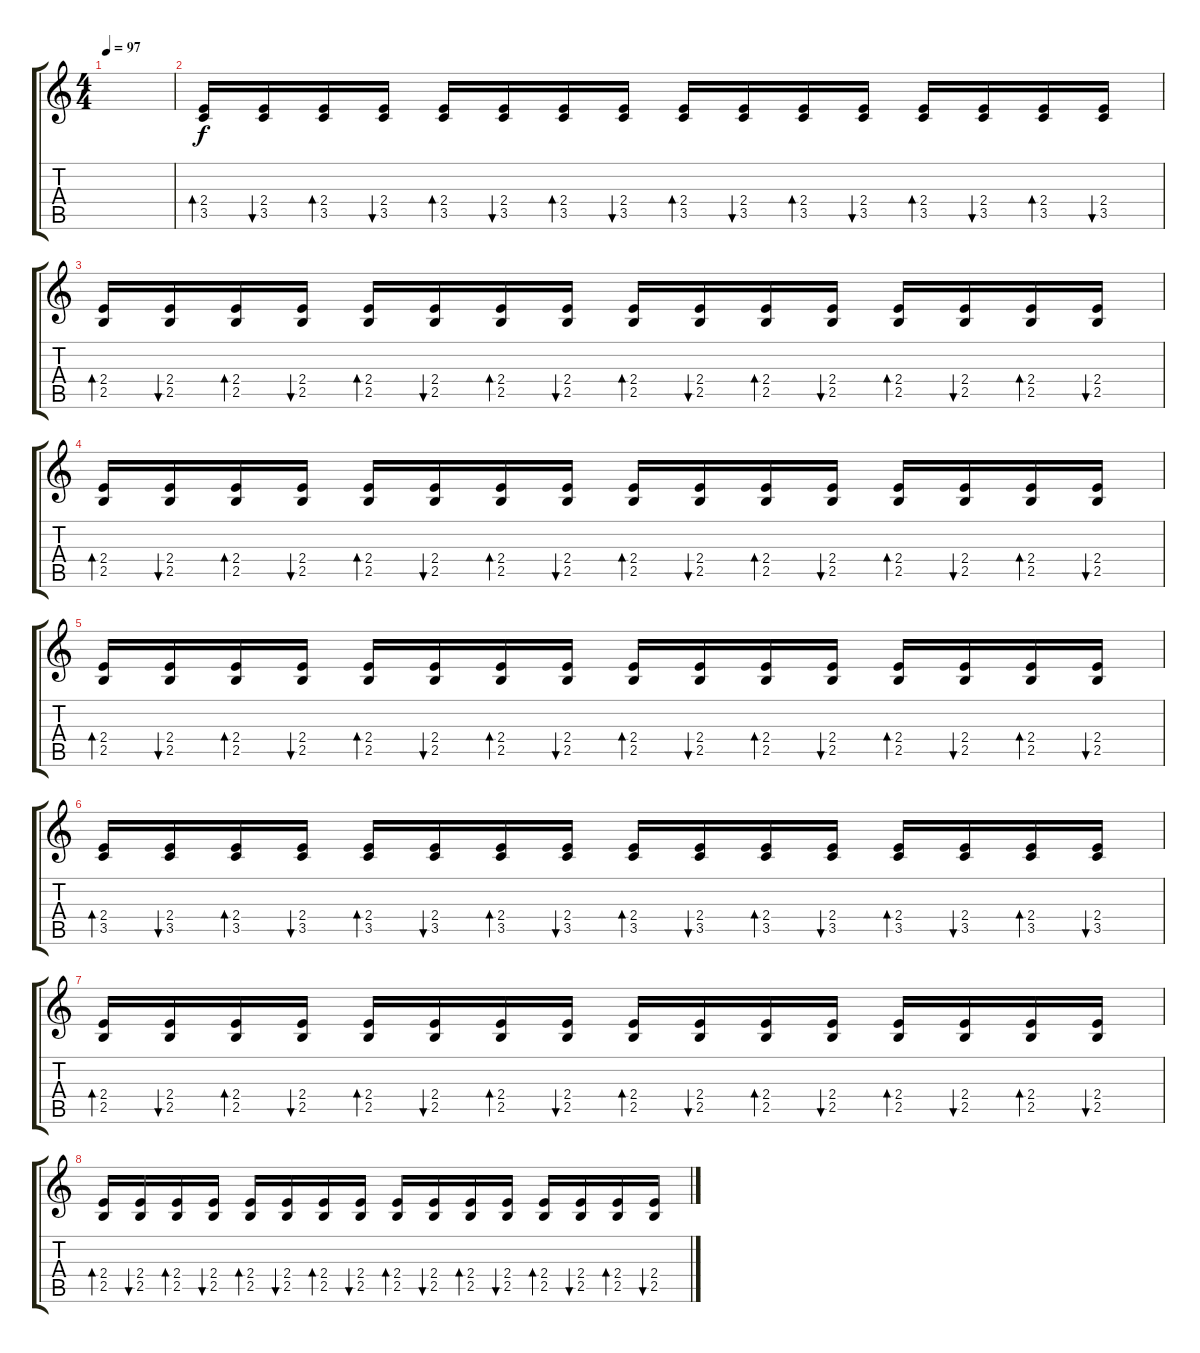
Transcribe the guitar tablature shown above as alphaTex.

\track "" {instrument acousticguitarsteel}
\staff {score tabs}
\tuning (E4 B3 G3 D3 A2 E2) {hide}
\ts (4 4)
\section ("" "")
\tempo 97
\clef g2
\ks c
|
\section ("" "")
(2.4 3.5).16{bd 30} (2.4 3.5).16{bu 30} (2.4 3.5).16{bd 30} (2.4 3.5).16{bu 30} (2.4 3.5).16{bd 30} (2.4 3.5).16{bu 30} (2.4 3.5).16{bd 30} (2.4 3.5).16{bu 30} (2.4 3.5).16{bd 30} (2.4 3.5).16{bu 30} (2.4 3.5).16{bd 30} (2.4 3.5).16{bu 30} (2.4 3.5).16{bd 30} (2.4 3.5).16{bu 30} (2.4 3.5).16{bd 30} (2.4 3.5).16{bu 30} |
(2.4 2.5).16{bd 30} (2.4 2.5).16{bu 30} (2.4 2.5).16{bd 30} (2.4 2.5).16{bu 30} (2.4 2.5).16{bd 30} (2.4 2.5).16{bu 30} (2.4 2.5).16{bd 30} (2.4 2.5).16{bu 30} (2.4 2.5).16{bd 30} (2.4 2.5).16{bu 30} (2.4 2.5).16{bd 30} (2.4 2.5).16{bu 30} (2.4 2.5).16{bd 30} (2.4 2.5).16{bu 30} (2.4 2.5).16{bd 30} (2.4 2.5).16{bu 30} |
(2.4 2.5).16{bd 30} (2.4 2.5).16{bu 30} (2.4 2.5).16{bd 30} (2.4 2.5).16{bu 30} (2.4 2.5).16{bd 30} (2.4 2.5).16{bu 30} (2.4 2.5).16{bd 30} (2.4 2.5).16{bu 30} (2.4 2.5).16{bd 30} (2.4 2.5).16{bu 30} (2.4 2.5).16{bd 30} (2.4 2.5).16{bu 30} (2.4 2.5).16{bd 30} (2.4 2.5).16{bu 30} (2.4 2.5).16{bd 30} (2.4 2.5).16{bu 30} |
(2.4 2.5).16{bd 30} (2.4 2.5).16{bu 30} (2.4 2.5).16{bd 30} (2.4 2.5).16{bu 30} (2.4 2.5).16{bd 30} (2.4 2.5).16{bu 30} (2.4 2.5).16{bd 30} (2.4 2.5).16{bu 30} (2.4 2.5).16{bd 30} (2.4 2.5).16{bu 30} (2.4 2.5).16{bd 30} (2.4 2.5).16{bu 30} (2.4 2.5).16{bd 30} (2.4 2.5).16{bu 30} (2.4 2.5).16{bd 30} (2.4 2.5).16{bu 30} |
\section ("" "")
(2.4 3.5).16{bd 30} (2.4 3.5).16{bu 30} (2.4 3.5).16{bd 30} (2.4 3.5).16{bu 30} (2.4 3.5).16{bd 30} (2.4 3.5).16{bu 30} (2.4 3.5).16{bd 30} (2.4 3.5).16{bu 30} (2.4 3.5).16{bd 30} (2.4 3.5).16{bu 30} (2.4 3.5).16{bd 30} (2.4 3.5).16{bu 30} (2.4 3.5).16{bd 30} (2.4 3.5).16{bu 30} (2.4 3.5).16{bd 30} (2.4 3.5).16{bu 30} |
(2.4 2.5).16{bd 30} (2.4 2.5).16{bu 30} (2.4 2.5).16{bd 30} (2.4 2.5).16{bu 30} (2.4 2.5).16{bd 30} (2.4 2.5).16{bu 30} (2.4 2.5).16{bd 30} (2.4 2.5).16{bu 30} (2.4 2.5).16{bd 30} (2.4 2.5).16{bu 30} (2.4 2.5).16{bd 30} (2.4 2.5).16{bu 30} (2.4 2.5).16{bd 30} (2.4 2.5).16{bu 30} (2.4 2.5).16{bd 30} (2.4 2.5).16{bu 30} |
(2.4 2.5).16{bd 30} (2.4 2.5).16{bu 30} (2.4 2.5).16{bd 30} (2.4 2.5).16{bu 30} (2.4 2.5).16{bd 30} (2.4 2.5).16{bu 30} (2.4 2.5).16{bd 30} (2.4 2.5).16{bu 30} (2.4 2.5).16{bd 30} (2.4 2.5).16{bu 30} (2.4 2.5).16{bd 30} (2.4 2.5).16{bu 30} (2.4 2.5).16{bd 30} (2.4 2.5).16{bu 30} (2.4 2.5).16{bd 30} (2.4 2.5).16{bu 30}
